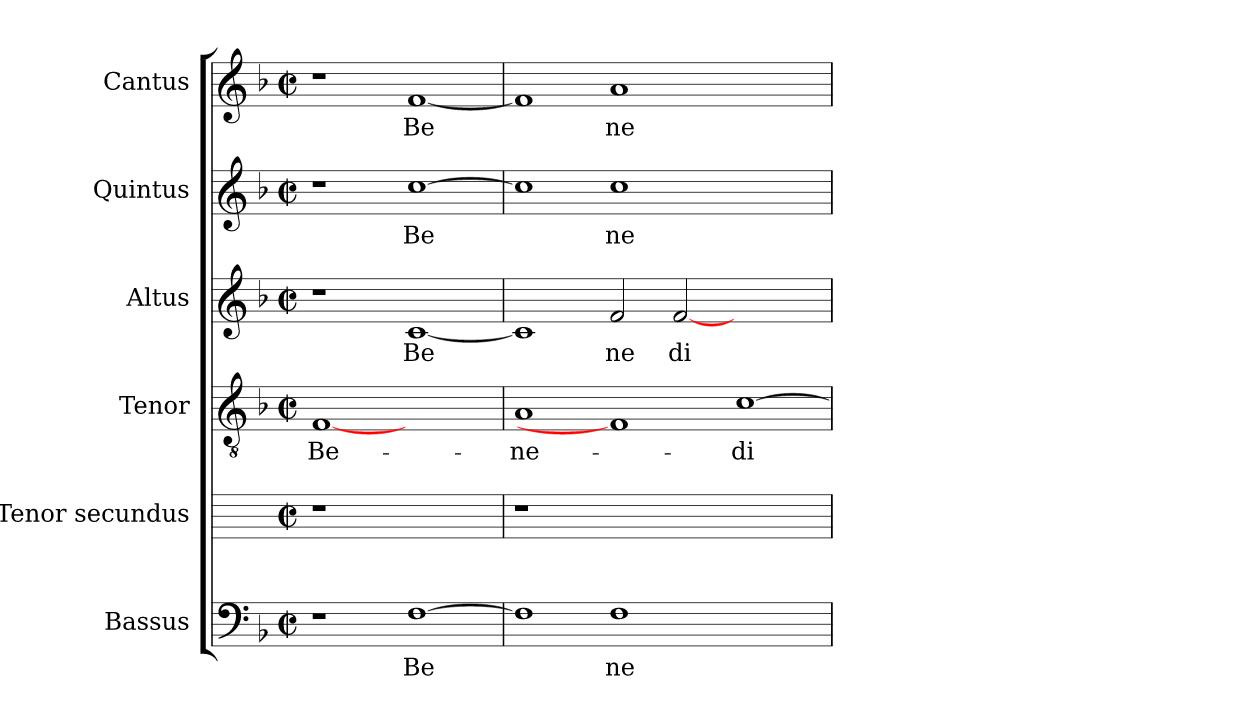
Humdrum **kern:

**kern	**text	**kern	**kern	**text	**kern	**text	**kern	**text	**kern	**text
*part6	*part6	*part5	*part4	*part4	*part3	*part3	*part2	*part2	*part1	*part1
*staff6	*staff6	*staff5	*staff4	*staff4	*staff3	*staff3	*staff2	*staff2	*staff1	*staff1
*I"Bassus	*	*I"Tenor  secundus	*I"Tenor	*	*I"Altus	*	*I"Quintus	*	*I"Cantus	*
*I'B	*	*	*I'T	*	*I'A	*	*I'Q	*	*I'C	*
!!LO:PB:g=z
*stria5	*	*stria5	*stria5	*	*stria5	*	*stria5	*	*stria5	*
*clefF4	*	*	*clefGv2	*	*clefG2	*	*clefG2	*	*clefG2	*
*k[b-]	*	*k[]	*k[b-]	*	*k[b-]	*	*k[b-]	*	*k[b-]	*
*F:	*	*C:	*F:	*	*F:	*	*F:	*	*F:	*
*M2/2	*	*M2/2	*M2/2	*	*M2/2	*	*M2/2	*	*M2/2	*
*met(c|)	*	*met(c|)	*met(c|)	*	*met(c|)	*	*met(c|)	*	*met(c|)	*
=1	=1	=1	=1	=1	=1	=1	=1	=1	=1	=1
!	!	!	!	!LO:LY:b:cj	!	!	!	!	!	!
1r	.	1r	[1F	Be-	1r	.	1r	.	1r	.
!	!LO:LY:b:cj	!	!	!	!	!LO:LY:b:cj	!	!LO:LY:b:cj	!	!LO:LY:b:cj
[>1F	Be	1ryy	1ryy	.	[<1c	Be	[>1cc	Be	[<1f	Be-
=2	=2	=2	=2	=2	=2	=2	=2	=2	=2	=2
!	!LO:LY:b:cj	!	!	!LO:LY:b:cj	!	!LO:LY:b:cj	!	!LO:LY:b:cj	!	!LO:LY:b:cj
1F]	.	1r	1A	-ne-	1c]	.	1cc]	.	1f]	--
!	!LO:LY:b:cj	!	!	!	!	!LO:LY:b:cj	!	!LO:LY:b:cj	!	!LO:LY:b:cj
1F	ne	0ryy	1F]	.	2f/	ne	1cc	ne	1a	-ne-
!	!	!	!	!	!	!LO:LY:b:cj	!	!	!	!
.	.	.	.	.	[<2f/	di	.	.	.	.
!	!	!	!	!LO:LY:b:cj	!	!	!	!	!	!
1ryy	.	.	[>1c	-di-	1ryy	.	1ryy	.	1ryy	.
=	=	=	=	=	=	=	=	=	=	=
*-	*-	*-	*-	*-	*-	*-	*-	*-	*-	*-
